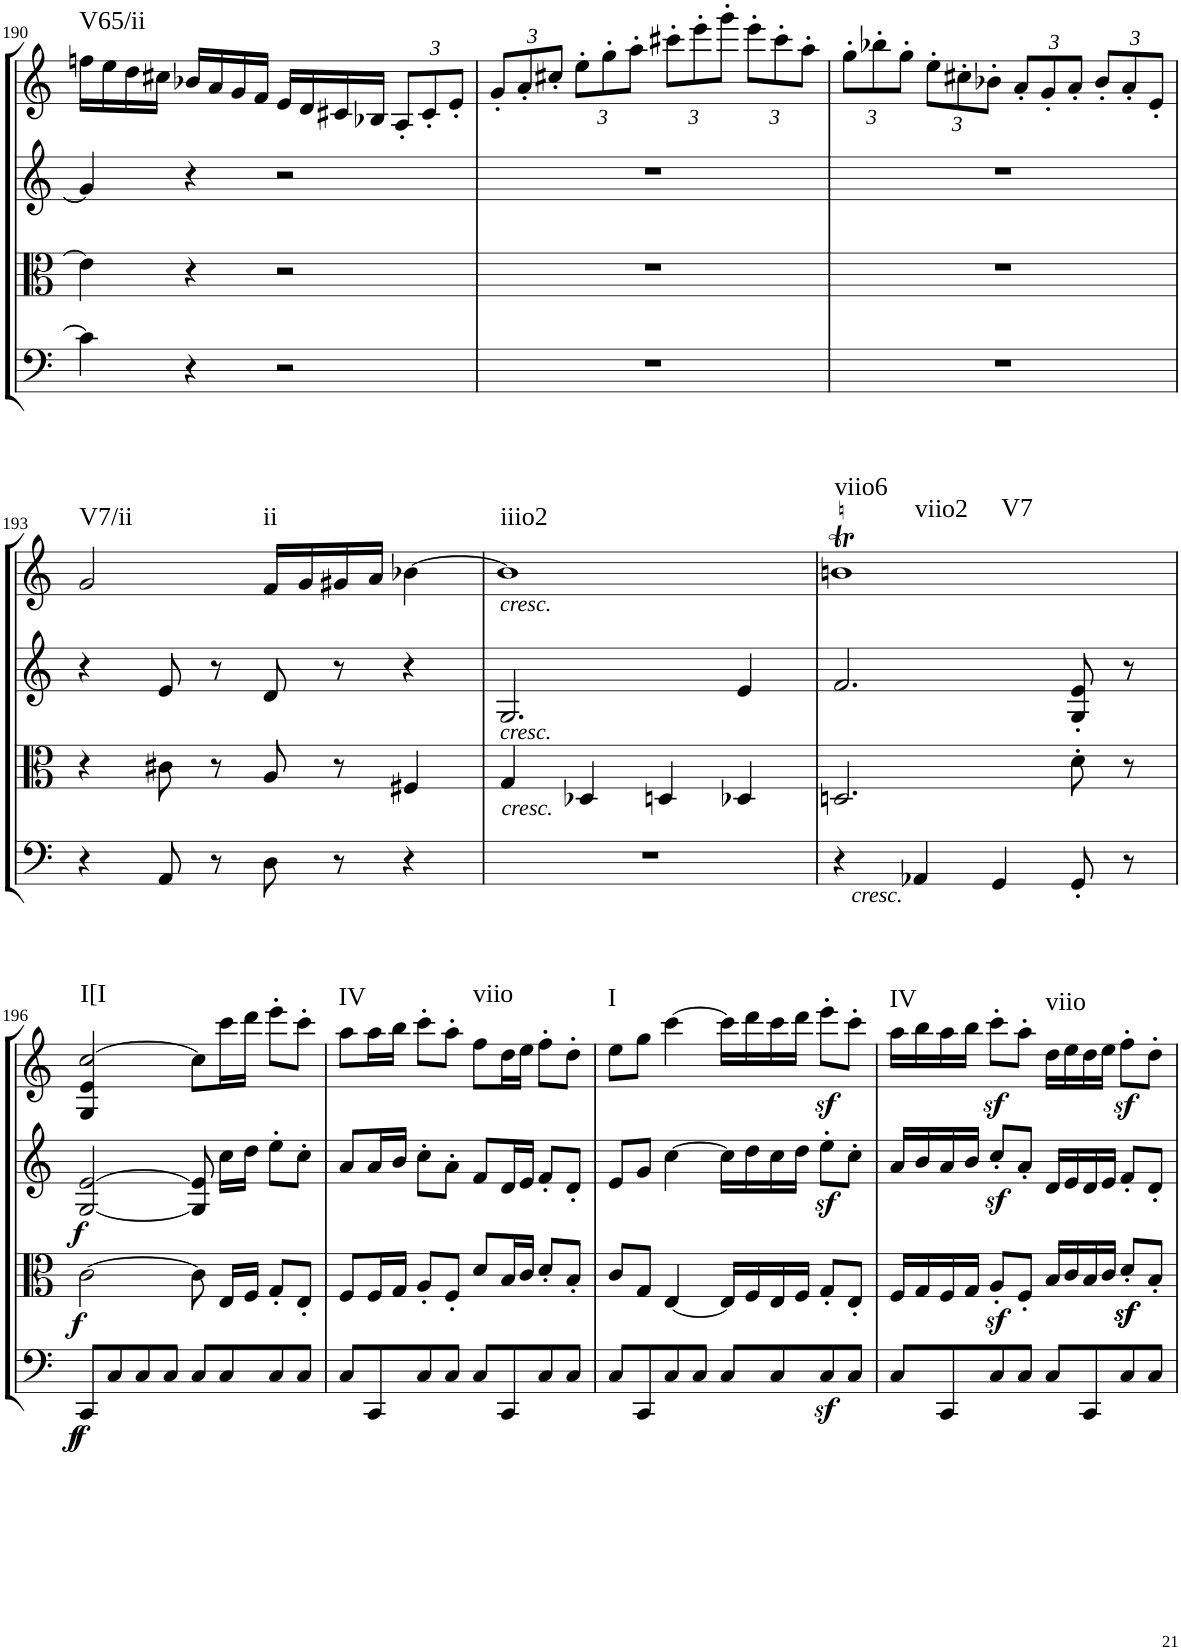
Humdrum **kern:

**kern	**dynam	**kern	**dynam	**kern	**dynam	**kern	**harte
*part4	*part4	*part3	*part3	*part2	*part2	*part1	*part1
*staff4	*staff4	*staff3	*staff3	*staff2	*staff2	*staff1	*
*I"Cello	*	*I"Viola	*	*I"2nd Violin	*	*I"1st Violin	*
*	*	*I'Vla	*	*I'Vln	*	*I'Vln	*
!!LO:PB:g=z
*clefF4	*	*clefC3	*	*clefG2	*	*clefG2	*
*k[]	*	*k[]	*	*k[]	*	*k[]	*
*M4/4	*	*M4/4	*	*M4/4	*	*M4/4	*
*met(c)	*	*met(c)	*	*met(c)	*	*met(c)	*
=190	=190	=190	=190	=190	=190	=190	=190
!	!	!	!	!	!	!	!LO:H:kt=V65/ii
4c#\]	.	4e\]	.	4g/]	.	16ffn\LL	N
.	.	.	.	.	.	16ee\	.
.	.	.	.	.	.	16dd\	.
.	.	.	.	.	.	16cc#X\JJ	.
4r	.	4r	.	4r	.	16b-X/LL	.
.	.	.	.	.	.	16a/	.
.	.	.	.	.	.	16g/	.
.	.	.	.	.	.	16f/JJ	.
2r	.	2r	.	2r	.	16e/LL	.
.	.	.	.	.	.	16d/	.
.	.	.	.	.	.	16c#X/	.
.	.	.	.	.	.	16B-X/JJ	.
*	*	*	*	*	*	*Xbrackettup	*
.	.	.	.	.	.	12A'/L	.
.	.	.	.	.	.	12c#'/	.
.	.	.	.	.	.	12e'/J	.
=191	=191	=191	=191	=191	=191	=191	=191
1r	.	1r	.	1r	.	12g'/L	.
.	.	.	.	.	.	12a'/	.
.	.	.	.	.	.	12cc#X'/J	.
.	.	.	.	.	.	12ee'\L	.
.	.	.	.	.	.	12gg'\	.
.	.	.	.	.	.	12aa'\J	.
.	.	.	.	.	.	12ccc#X'\L	.
.	.	.	.	.	.	12eee'\	.
.	.	.	.	.	.	12ggg'\J	.
.	.	.	.	.	.	12eee'\L	.
.	.	.	.	.	.	12ccc#'\	.
.	.	.	.	.	.	12aa'\J	.
=192	=192	=192	=192	=192	=192	=192	=192
1r	.	1r	.	1r	.	12gg'\L	.
.	.	.	.	.	.	12bb-X'\	.
.	.	.	.	.	.	12gg'\J	.
.	.	.	.	.	.	12ee'\L	.
.	.	.	.	.	.	12cc#X'\	.
.	.	.	.	.	.	12b-X'\J	.
.	.	.	.	.	.	12a'/L	.
.	.	.	.	.	.	12g'/	.
.	.	.	.	.	.	12a'/J	.
.	.	.	.	.	.	12b-'/L	.
.	.	.	.	.	.	12a'/	.
.	.	.	.	.	.	12e'/J	.
!!LO:LB:g=z
=193	=193	=193	=193	=193	=193	=193	=193
!	!	!	!	!	!	!	!LO:H:kt=V7/ii
4r	.	4r	.	4r	.	2g/	N
8AA/	.	8c#X\	.	8e/	.	.	.
8r	.	8r	.	8r	.	.	.
!	!	!	!	!	!	!	!LO:H:kt=ii
8D\	.	8A/	.	8d/	.	16f/LL	N
.	.	.	.	.	.	16g/	.
8r	.	8r	.	8r	.	16g#X/	.
.	.	.	.	.	.	16a/JJ	.
4r	.	4F#X/	.	4r	.	[4b-X\	.
=194	=194	=194	=194	=194	=194	=194	=194
!	!	!	!	!	!	!LO:TX:b:i:t=cresc.	!
!	!	!	!	!LO:TX:b:i:t=cresc.	!	!	!
!	!	!LO:TX:b:i:t=cresc.	!	!	!	!	!LO:H:kt=iiio2
1r	.	4G/	.	2.G/	.	1b-]	N
.	.	4D-X/	.	.	.	.	.
.	.	4Dn/	.	.	.	.	.
.	.	4D-X/	.	4e/	.	.	.
!LO:TX:b:i:t=cresc.	!	!	!	!	!	!	!
=195	=195	=195	=195	=195	=195	=195	=195
!	!	!	!	!	!	!	!LO:H:n=1:kt=viio6
!	!	!	!	!	!	!	!LO:H:n=2:kt=viio2
!	!	!	!	!	!	!	!LO:H:n=3:kt=V7
4r	.	2.Dn/	.	2.f/	.	1bnt	N N N
4AA-X/	.	.	.	.	.	.	.
4GG/	.	.	.	.	.	.	.
8GG'/	.	8d'\	.	8G/' 8e/'	.	.	.
8r	.	8r	.	8r	.	.	.
!!LO:LB:g=z
=196	=196	=196	=196	=196	=196	=196	=196
*	*	*	*	*	*	*^	*
!	!LO:DY:b	!	!	!	!	!	!	!
!	!LO:DY:n=1:b	!	!LO:DY:b	!	!LO:DY:b	!	!	!LO:H:kt=I[I
8CC/L	f f	[2c\	f	[2G/ [2e/	f	[2cc/	4G/ 4e/	N
8C/	.	.	.	.	.	.	.	.
8C/	.	.	.	.	.	.	2.ryy	.
8C/J	.	.	.	.	.	.	.	.
8C/L	.	8c\]	.	8G/] 8e/]	.	8cc\L]	.	.
8C/	.	16E/LL	.	16cc\LL	.	16ccc\L	.	.
.	.	16F/JJ	.	16dd\JJ	.	16ddd\JJ	.	.
8C/	.	8G'/L	.	8ee'\L	.	8eee'\L	.	.
8C/J	.	8E'/J	.	8cc'\J	.	8ccc'\J	.	.
*	*	*	*	*	*	*v	*v	*
=197	=197	=197	=197	=197	=197	=197	=197
!	!	!	!	!	!	!	!LO:H:kt=IV
8C/L	.	8F/L	.	8a/L	.	8aa\L	N
8CC/	.	16F/L	.	16a/L	.	16aa\L	.
.	.	16G/JJ	.	16b/JJ	.	16bb\JJ	.
8C/	.	8A'/L	.	8cc'\L	.	8ccc'\L	.
8C/J	.	8F'/J	.	8a'\J	.	8aa'\J	.
!	!	!	!	!	!	!	!LO:H:kt=viio
8C/L	.	8d/L	.	8f/L	.	8ff\L	N
8CC/	.	16B/L	.	16d/L	.	16dd\L	.
.	.	16c/JJ	.	16e/JJ	.	16ee\JJ	.
8C/	.	8d'/L	.	8f'/L	.	8ff'\L	.
8C/J	.	8B'/J	.	8d'/J	.	8dd'\J	.
=198	=198	=198	=198	=198	=198	=198	=198
!	!	!	!	!	!	!	!LO:H:kt=I
8C/L	.	8c/L	.	8e/L	.	8ee\L	N
8CC/	.	8G/J	.	8g/J	.	8gg\J	.
8C/	.	[4E/	.	[4cc\	.	[4ccc\	.
8C/J	.	.	.	.	.	.	.
8C/L	.	16E/LL]	.	16cc\LL]	.	16ccc\LL]	.
.	.	16F/	.	16dd\	.	16ddd\	.
8C/	.	16E/	.	16cc\	.	16ccc\	.
.	.	16F/JJ	.	16dd\JJ	.	16ddd\JJ	.
8Cz</	.	8G'/L	.	8eez<'\L	.	8eeez<'\L	.
8C/J	.	8E'/J	.	8cc'\J	.	8ccc'\J	.
=199	=199	=199	=199	=199	=199	=199	=199
!	!	!	!	!	!	!	!LO:H:kt=IV
8C/L	.	16F/LL	.	16a/LL	.	16aa\LL	N
.	.	16G/	.	16b/	.	16bb\	.
8CC/	.	16F/	.	16a/	.	16aa\	.
.	.	16G/JJ	.	16b/JJ	.	16bb\JJ	.
8C/	.	8Az<'/L	.	8ccz<'/L	.	8cccz<'\L	.
8C/J	.	8F'/J	.	8a'/J	.	8aa'\J	.
!	!	!	!	!	!	!	!LO:H:kt=viio
8C/L	.	16B/LL	.	16d/LL	.	16dd\LL	N
.	.	16c/	.	16e/	.	16ee\	.
8CC/	.	16B/	.	16d/	.	16dd\	.
.	.	16c/JJ	.	16e/JJ	.	16ee\JJ	.
8C/	.	8dz<'/L	.	8f'/L	.	8ffz<'\L	.
8C/J	.	8B'/J	.	8d'/J	.	8dd'\J	.
=	=	=	=	=	=	=	=
*-	*-	*-	*-	*-	*-	*-	*-
